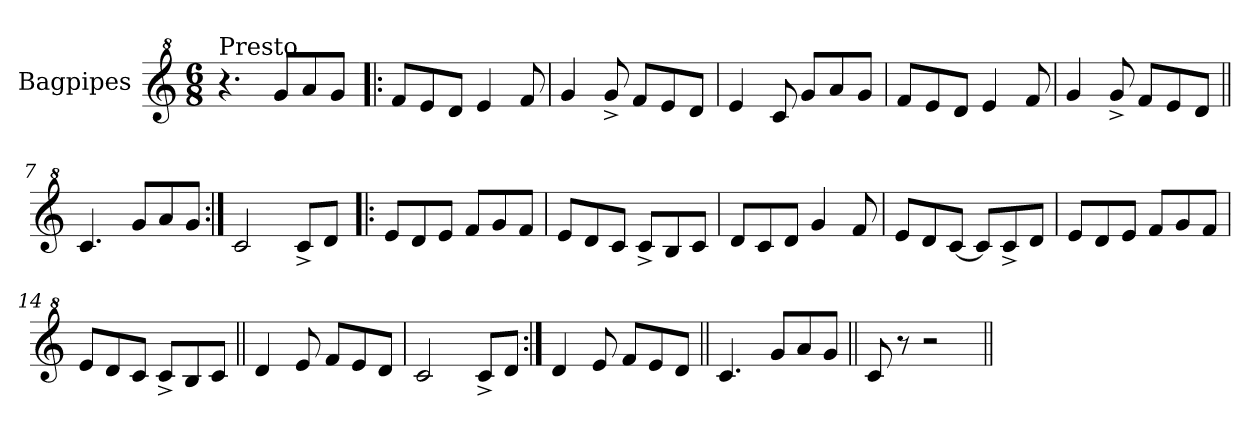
**kern
*part1
*staff1
*I"Bagpipes
*I'Bag
*clefG^2
*k[]
*C:
*M6/8
=1
!LO:TX:a:t=Presto
4.r
8gg/L
8aa/
8gg/J
=2!|:
8ff/L
8ee/
8dd/J
4ee/
8ff/
=3
4gg/
8gg^/
8ff/L
8ee/
8dd/J
=4
4ee/
8cc/
8gg/L
8aa/
8gg/J
=5
8ff/L
8ee/
8dd/J
4ee/
8ff/
=6
4gg/
8gg^/
8ff/L
8ee/
8dd/J
=7||
4.cc/
8gg/L
8aa/
8gg/J
=8:|!
2cc/
8cc^/L
8dd/J
!!LO:LB:g=z
=9!|:
8ee/L
8dd/
8ee/J
8ff/L
8gg/
8ff/J
=10
8ee/L
8dd/
8cc/J
8cc^/L
8b/
8cc/J
=11
8dd/L
8cc/
8dd/J
4gg/
8ff/
=12
8ee/L
8dd/
[8cc/J
8cc/L]
8cc^/
8dd/J
=13
8ee/L
8dd/
8ee/J
8ff/L
8gg/
8ff/J
=14
8ee/L
8dd/
8cc/J
8cc^/L
8b/
8cc/J
=15||
4dd/
8ee/
8ff/L
8ee/
8dd/J
!!LO:LB:g=z
=16
2cc/
8cc^/L
8dd/J
=17:|!
4dd/
8ee/
8ff/L
8ee/
8dd/J
=18||
4.cc/
8gg/L
8aa/
8gg/J
=19||
8cc/
8r
2r
=||
*-
